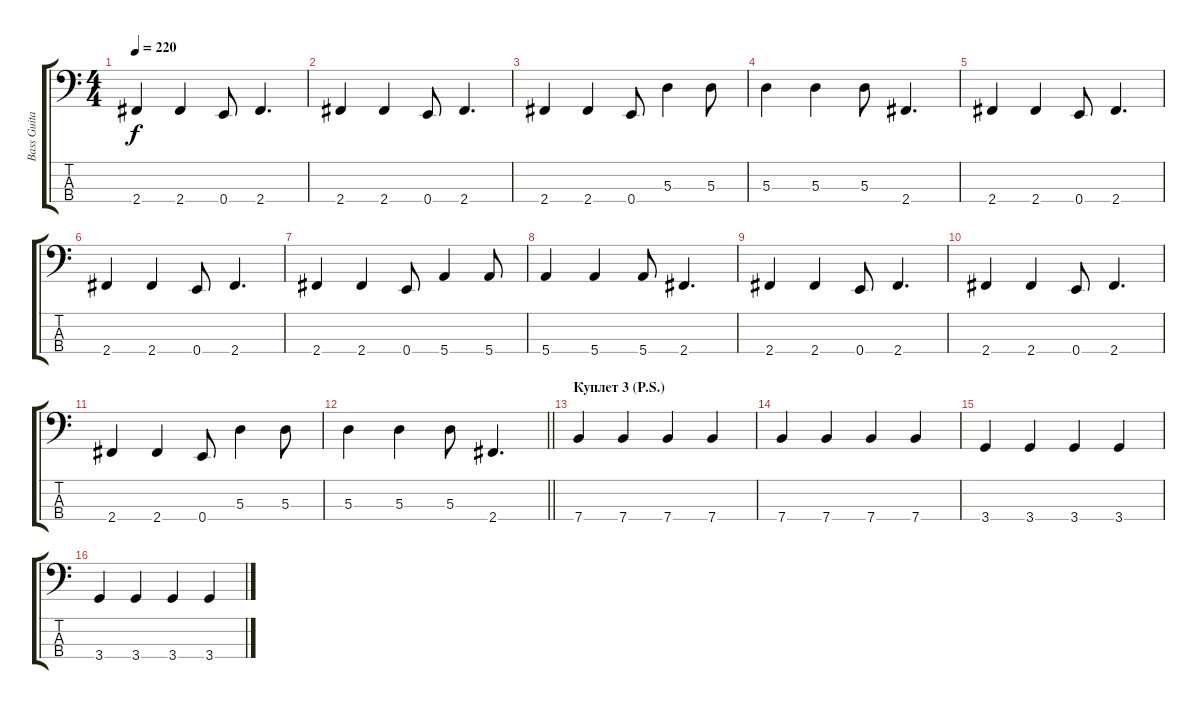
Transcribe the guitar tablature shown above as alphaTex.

\track ("Bass Guitar" "Bass Guita") {instrument electricbassfinger}
\staff {score tabs}
\tuning (G2 D2 A1 E1) {hide}
\ts (4 4)
\tempo 220
\clef f4
\ks c
2.4.4{dy f} 2.4.4 0.4.8 2.4.4{d} |
2.4.4 2.4.4 0.4.8 2.4.4{d} |
2.4.4 2.4.4 0.4.8 5.3.4 5.3.8 |
5.3.4 5.3.4 5.3.8 2.4.4{d} |
2.4.4 2.4.4 0.4.8 2.4.4{d} |
2.4.4 2.4.4 0.4.8 2.4.4{d} |
2.4.4 2.4.4 0.4.8 5.4.4 5.4.8 |
5.4.4 5.4.4 5.4.8 2.4.4{d} |
2.4.4 2.4.4 0.4.8 2.4.4{d} |
2.4.4 2.4.4 0.4.8 2.4.4{d} |
2.4.4 2.4.4 0.4.8 5.3.4 5.3.8 |
\barLineRight lightlight
5.3.4 5.3.4 5.3.8 2.4.4{d} |
\section ("" "Куплет 3 (P.S.)")
7.4.4 7.4.4 7.4.4 7.4.4 |
7.4.4 7.4.4 7.4.4 7.4.4 |
3.4.4 3.4.4 3.4.4 3.4.4 |
3.4.4 3.4.4 3.4.4 3.4.4
